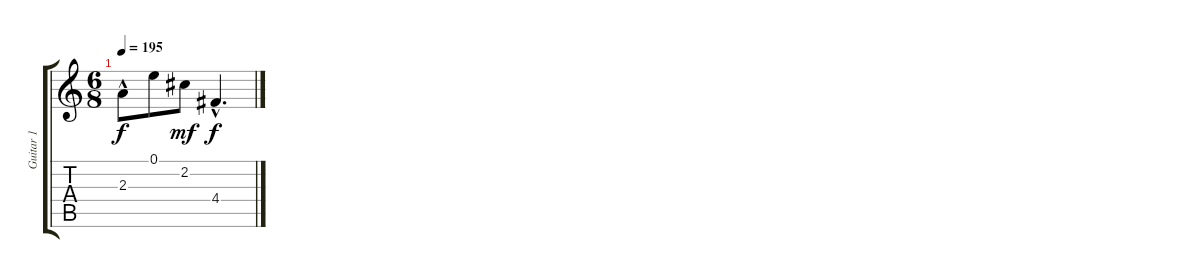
\track ("Guitar 1" "Guitar 1") {instrument acousticguitarsteel}
\staff {score tabs}
\tuning (E4 B3 G3 D3 A2 E2) {hide}
\ts (6 8)
\tempo 195
\clef g2
\ks c
2.3{hac}.8{dy f} 0.1.8 2.2.8{dy mf} 4.4{hac}.4{d dy f}
